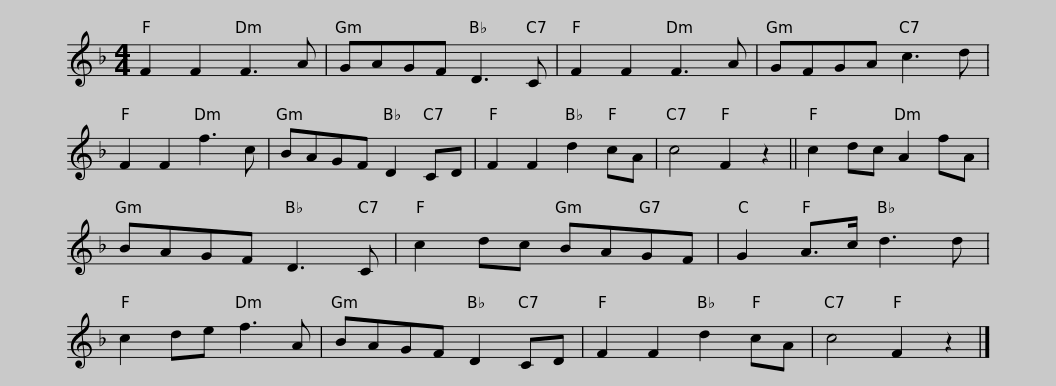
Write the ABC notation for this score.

X:1
L:1/8
M:4/4
I:linebreak $
K:F
V:1 treble
V:1
 F2 F2 F3 A | GAGF D3 C | F2 F2 F3 A | GFGA c3 d | F2 F2 f3 c | %5
 BAGF D2 CD | F2 F2 d2 cA |$ c4 F2 z2 || c2 dc A2 fA | BAGF D3 C | %10
 c2 dc BAGF | G2 A>c d3 d | c2 de f3 A |$ BAGF D2 CD | F2 F2 d2 cA | %15
 c4 F2 z2 |] %16
